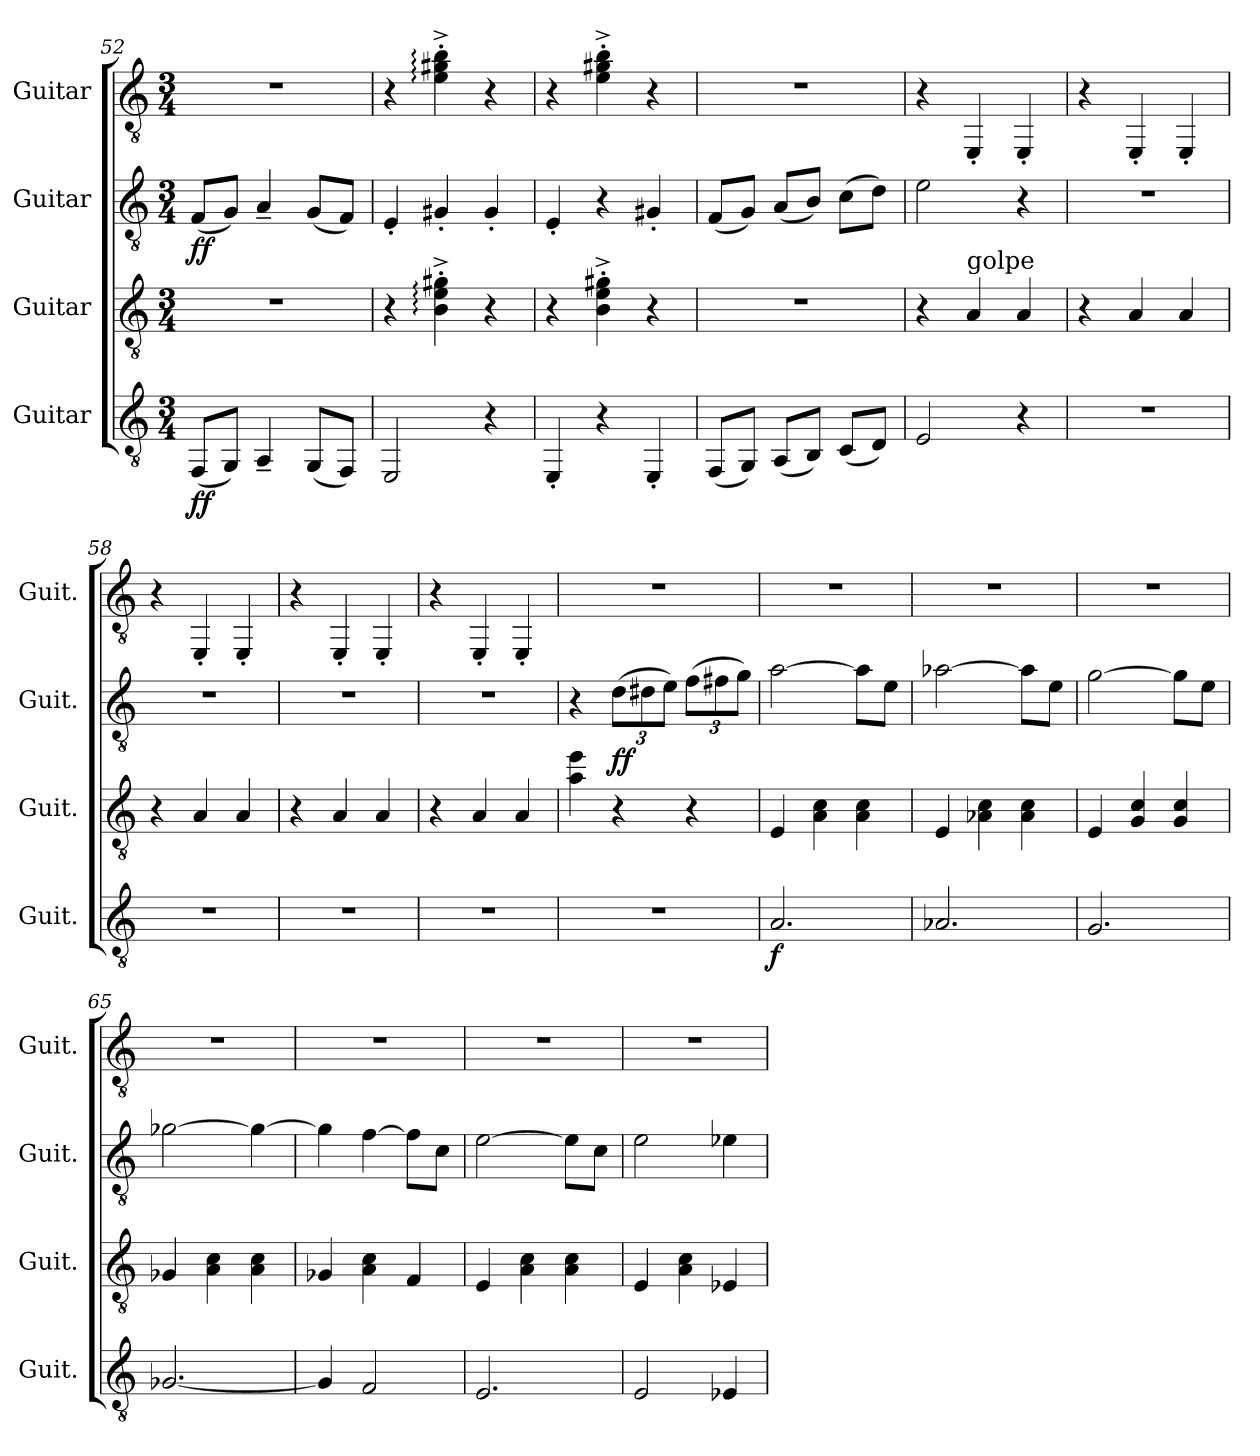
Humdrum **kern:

**kern	**dynam	**kern	**kern	**dynam	**kern
*part4	*part4	*part3	*part2	*part2	*part1
*staff4	*staff4	*staff3	*staff2	*staff2	*staff1
*I"Guitar	*	*I"Guitar	*I"Guitar	*	*I"Guitar
*I'Guit.	*	*I'Guit.	*I'Guit.	*	*I'Guit.
*clefGv2	*	*clefGv2	*clefGv2	*	*clefGv2
*k[]	*	*k[]	*k[]	*	*k[]
*C:	*	*C:	*C:	*	*C:
*M3/4	*	*M3/4	*M3/4	*	*M3/4
=52	=52	=52	=52	=52	=52
!	!LO:DY:b	!	!	!LO:DY:b	!
(8FF/L	ff	2.r	(8F/L	ff	2.r
8GG/J)	.	.	8G/J)	.	.
4AA~/	.	.	4A~/	.	.
(8GG/L	.	.	(8G/L	.	.
8FF/J)	.	.	8F/J)	.	.
=53	=53	=53	=53	=53	=53
2EE/	.	4r	4E'/	.	4r
.	.	4B\:'^ 4e\:'^ 4g#X\:'^	4G#X'/	.	4e\:'^ 4g#X\:'^ 4b\:'^
4r	.	4r	4G#'/	.	4r
=54	=54	=54	=54	=54	=54
4EE'/	.	4r	4E'/	.	4r
4r	.	4B\'^ 4e\'^ 4g#X\'^	4r	.	4e\'^ 4g#X\'^ 4b\'^
4EE'/	.	4r	4G#X'/	.	4r
=55	=55	=55	=55	=55	=55
(8FF/L	.	2.r	(8F/L	.	2.r
8GG/J)	.	.	8G/J)	.	.
(8AA/L	.	.	(8A/L	.	.
8BB/J)	.	.	8B/J)	.	.
(8C/L	.	.	(8c\L	.	.
8D/J)	.	.	8d\J)	.	.
=56	=56	=56	=56	=56	=56
2E/	.	4r	2e\	.	4r
!	!	!LO:TX:a:t=golpe	!	!	!
.	.	4A/	.	.	4EE'/
4r	.	4A/	4r	.	4EE'/
!!LO:LB:g=z
=57	=57	=57	=57	=57	=57
2.r	.	4r	2.r	.	4r
.	.	4A/	.	.	4EE'/
.	.	4A/	.	.	4EE'/
=58	=58	=58	=58	=58	=58
2.r	.	4r	2.r	.	4r
.	.	4A/	.	.	4EE'/
.	.	4A/	.	.	4EE'/
=59	=59	=59	=59	=59	=59
2.r	.	4r	2.r	.	4r
.	.	4A/	.	.	4EE'/
.	.	4A/	.	.	4EE'/
=60	=60	=60	=60	=60	=60
2.r	.	4r	2.r	.	4r
.	.	4A/	.	.	4EE'/
.	.	4A/	.	.	4EE'/
=61	=61	=61	=61	=61	=61
2.r	.	4a\ 4ee\	4r	.	2.r
*	*	*	*Xbrackettup	*	*
!	!	!	!	!LO:DY:b	!
.	.	4r	(12d\L	ff	.
.	.	.	12d#X\	.	.
.	.	.	12e\J)	.	.
.	.	4r	(12f\L	.	.
.	.	.	12f#X\	.	.
.	.	.	12g\J)	.	.
=62	=62	=62	=62	=62	=62
!	!LO:DY:b	!	!	!	!
2.A/	f	4E/	[2a\	.	2.r
.	.	4A\ 4c\	.	.	.
.	.	4A\ 4c\	8a\L]	.	.
.	.	.	8e\J	.	.
=63	=63	=63	=63	=63	=63
2.A-X/	.	4E/	[2a-X\	.	2.r
.	.	4A-X\ 4c\	.	.	.
.	.	4A-\ 4c\	8a-\L]	.	.
.	.	.	8e\J	.	.
=64	=64	=64	=64	=64	=64
2.G/	.	4E/	[2g\	.	2.r
.	.	4G/ 4c/	.	.	.
.	.	4G/ 4c/	8g\L]	.	.
.	.	.	8e\J	.	.
=65	=65	=65	=65	=65	=65
[2.G-X/	.	4G-X/	[2g-X\	.	2.r
.	.	4A\ 4c\	.	.	.
.	.	4A\ 4c\	4g-\_	.	.
!!LO:LB:g=z
=66	=66	=66	=66	=66	=66
4G-/]	.	4G-X/	4g-\]	.	2.r
2F/	.	4A\ 4c\	[4f\	.	.
.	.	4F/	8f\L]	.	.
.	.	.	8c\J	.	.
=67	=67	=67	=67	=67	=67
2.E/	.	4E/	[2e\	.	2.r
.	.	4A\ 4c\	.	.	.
.	.	4A\ 4c\	8e\L]	.	.
.	.	.	8c\J	.	.
=68	=68	=68	=68	=68	=68
2E/	.	4E/	2e\	.	2.r
.	.	4A\ 4c\	.	.	.
4E-X/	.	4E-X/	4e-X\	.	.
=	=	=	=	=	=
*-	*-	*-	*-	*-	*-
